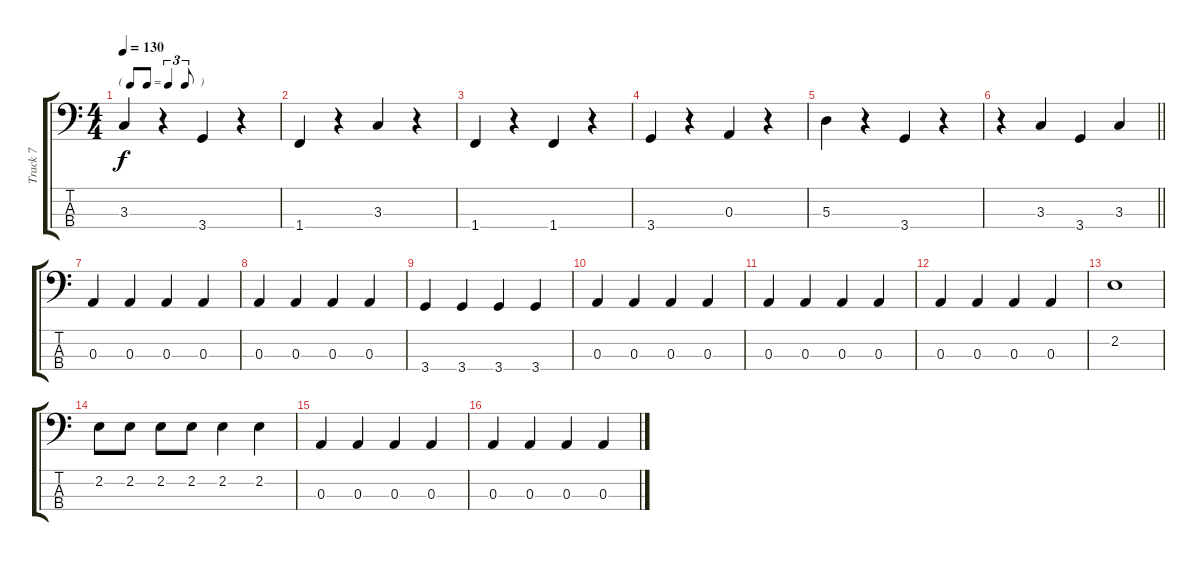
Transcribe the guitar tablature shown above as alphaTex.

\track ("Track 7" "Track 7") {instrument electricbassfinger}
\staff {score tabs}
\tuning (G2 D2 A1 E1) {hide}
\ts (4 4)
\tf triplet8th
\tempo 130
\clef f4
\ks c
3.3.4{dy f} r.4 3.4.4 r.4 |
1.4.4 r.4 3.3.4 r.4 |
1.4.4 r.4 1.4.4 r.4 |
3.4.4 r.4 0.3.4 r.4 |
5.3.4 r.4 3.4.4 r.4 |
\barLineRight lightlight
r.4 3.3.4 3.4.4 3.3.4 |
0.3.4 0.3.4 0.3.4 0.3.4 |
0.3.4 0.3.4 0.3.4 0.3.4 |
3.4.4 3.4.4 3.4.4 3.4.4 |
0.3.4 0.3.4 0.3.4 0.3.4 |
0.3.4 0.3.4 0.3.4 0.3.4 |
0.3.4 0.3.4 0.3.4 0.3.4 |
2.2.1 |
2.2.8 2.2.8 2.2.8 2.2.8 2.2.4 2.2.4 |
0.3.4 0.3.4 0.3.4 0.3.4 |
0.3.4 0.3.4 0.3.4 0.3.4
